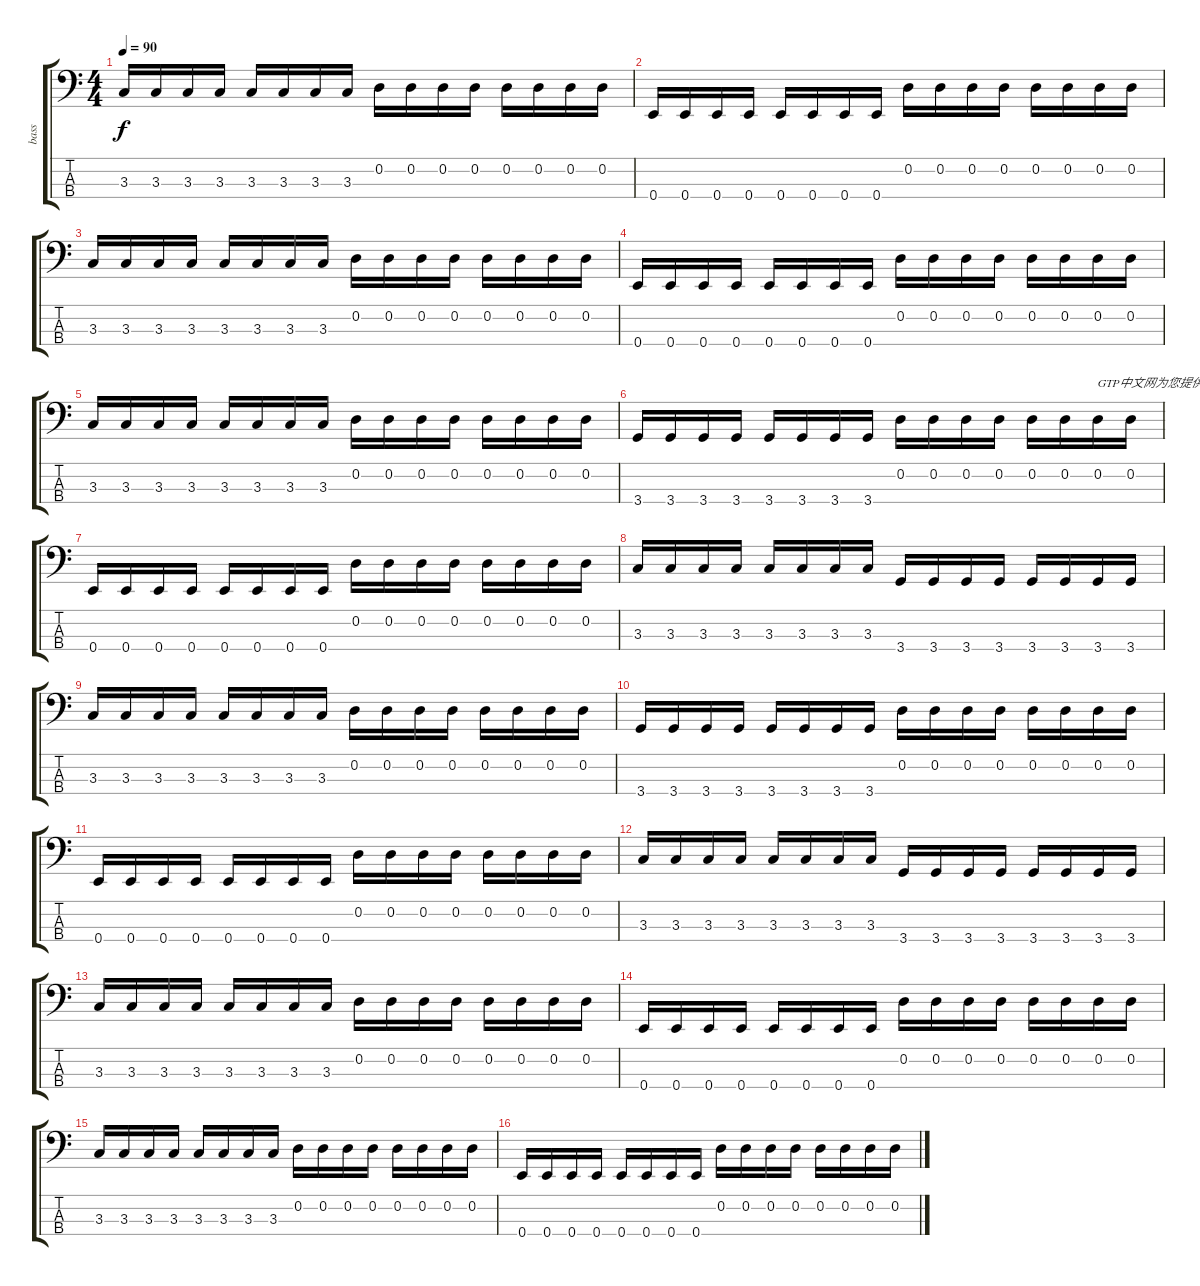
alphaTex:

\track ("bass" "bass") {instrument electricbassfinger}
\staff {score tabs}
\tuning (G2 D2 A1 E1) {hide}
\ts (4 4)
\tempo 90
\clef f4
\ks c
3.3.16{dy f} 3.3.16 3.3.16 3.3.16 3.3.16 3.3.16 3.3.16 3.3.16 0.2.16 0.2.16 0.2.16 0.2.16 0.2.16 0.2.16 0.2.16 0.2.16 |
0.4.16 0.4.16 0.4.16 0.4.16 0.4.16 0.4.16 0.4.16 0.4.16 0.2.16 0.2.16 0.2.16 0.2.16 0.2.16 0.2.16 0.2.16 0.2.16 |
3.3.16 3.3.16 3.3.16 3.3.16 3.3.16 3.3.16 3.3.16 3.3.16 0.2.16 0.2.16 0.2.16 0.2.16 0.2.16 0.2.16 0.2.16 0.2.16 |
0.4.16 0.4.16 0.4.16 0.4.16 0.4.16 0.4.16 0.4.16 0.4.16 0.2.16 0.2.16 0.2.16 0.2.16 0.2.16 0.2.16 0.2.16 0.2.16 |
3.3.16 3.3.16 3.3.16 3.3.16 3.3.16 3.3.16 3.3.16 3.3.16 0.2.16 0.2.16 0.2.16 0.2.16 0.2.16 0.2.16 0.2.16 0.2.16 |
3.4.16 3.4.16 3.4.16 3.4.16 3.4.16 3.4.16 3.4.16 3.4.16 0.2.16 0.2.16 0.2.16 0.2.16 0.2.16 0.2.16 0.2.16{txt "GTP中文网为您提供优秀的谱子"} 0.2.16 |
0.4.16 0.4.16 0.4.16 0.4.16 0.4.16 0.4.16 0.4.16 0.4.16 0.2.16 0.2.16 0.2.16 0.2.16 0.2.16 0.2.16 0.2.16 0.2.16 |
3.3.16 3.3.16 3.3.16 3.3.16 3.3.16 3.3.16 3.3.16 3.3.16 3.4.16 3.4.16 3.4.16 3.4.16 3.4.16 3.4.16 3.4.16 3.4.16 |
3.3.16 3.3.16 3.3.16 3.3.16 3.3.16 3.3.16 3.3.16 3.3.16 0.2.16 0.2.16 0.2.16 0.2.16 0.2.16 0.2.16 0.2.16 0.2.16 |
3.4.16 3.4.16 3.4.16 3.4.16 3.4.16 3.4.16 3.4.16 3.4.16 0.2.16 0.2.16 0.2.16 0.2.16 0.2.16 0.2.16 0.2.16 0.2.16 |
0.4.16 0.4.16 0.4.16 0.4.16 0.4.16 0.4.16 0.4.16 0.4.16 0.2.16 0.2.16 0.2.16 0.2.16 0.2.16 0.2.16 0.2.16 0.2.16 |
3.3.16 3.3.16 3.3.16 3.3.16 3.3.16 3.3.16 3.3.16 3.3.16 3.4.16 3.4.16 3.4.16 3.4.16 3.4.16 3.4.16 3.4.16 3.4.16 |
3.3.16 3.3.16 3.3.16 3.3.16 3.3.16 3.3.16 3.3.16 3.3.16 0.2.16 0.2.16 0.2.16 0.2.16 0.2.16 0.2.16 0.2.16 0.2.16 |
0.4.16 0.4.16 0.4.16 0.4.16 0.4.16 0.4.16 0.4.16 0.4.16 0.2.16 0.2.16 0.2.16 0.2.16 0.2.16 0.2.16 0.2.16 0.2.16 |
3.3.16 3.3.16 3.3.16 3.3.16 3.3.16 3.3.16 3.3.16 3.3.16 0.2.16 0.2.16 0.2.16 0.2.16 0.2.16 0.2.16 0.2.16 0.2.16 |
0.4.16 0.4.16 0.4.16 0.4.16 0.4.16 0.4.16 0.4.16 0.4.16 0.2.16 0.2.16 0.2.16 0.2.16 0.2.16 0.2.16 0.2.16 0.2.16
